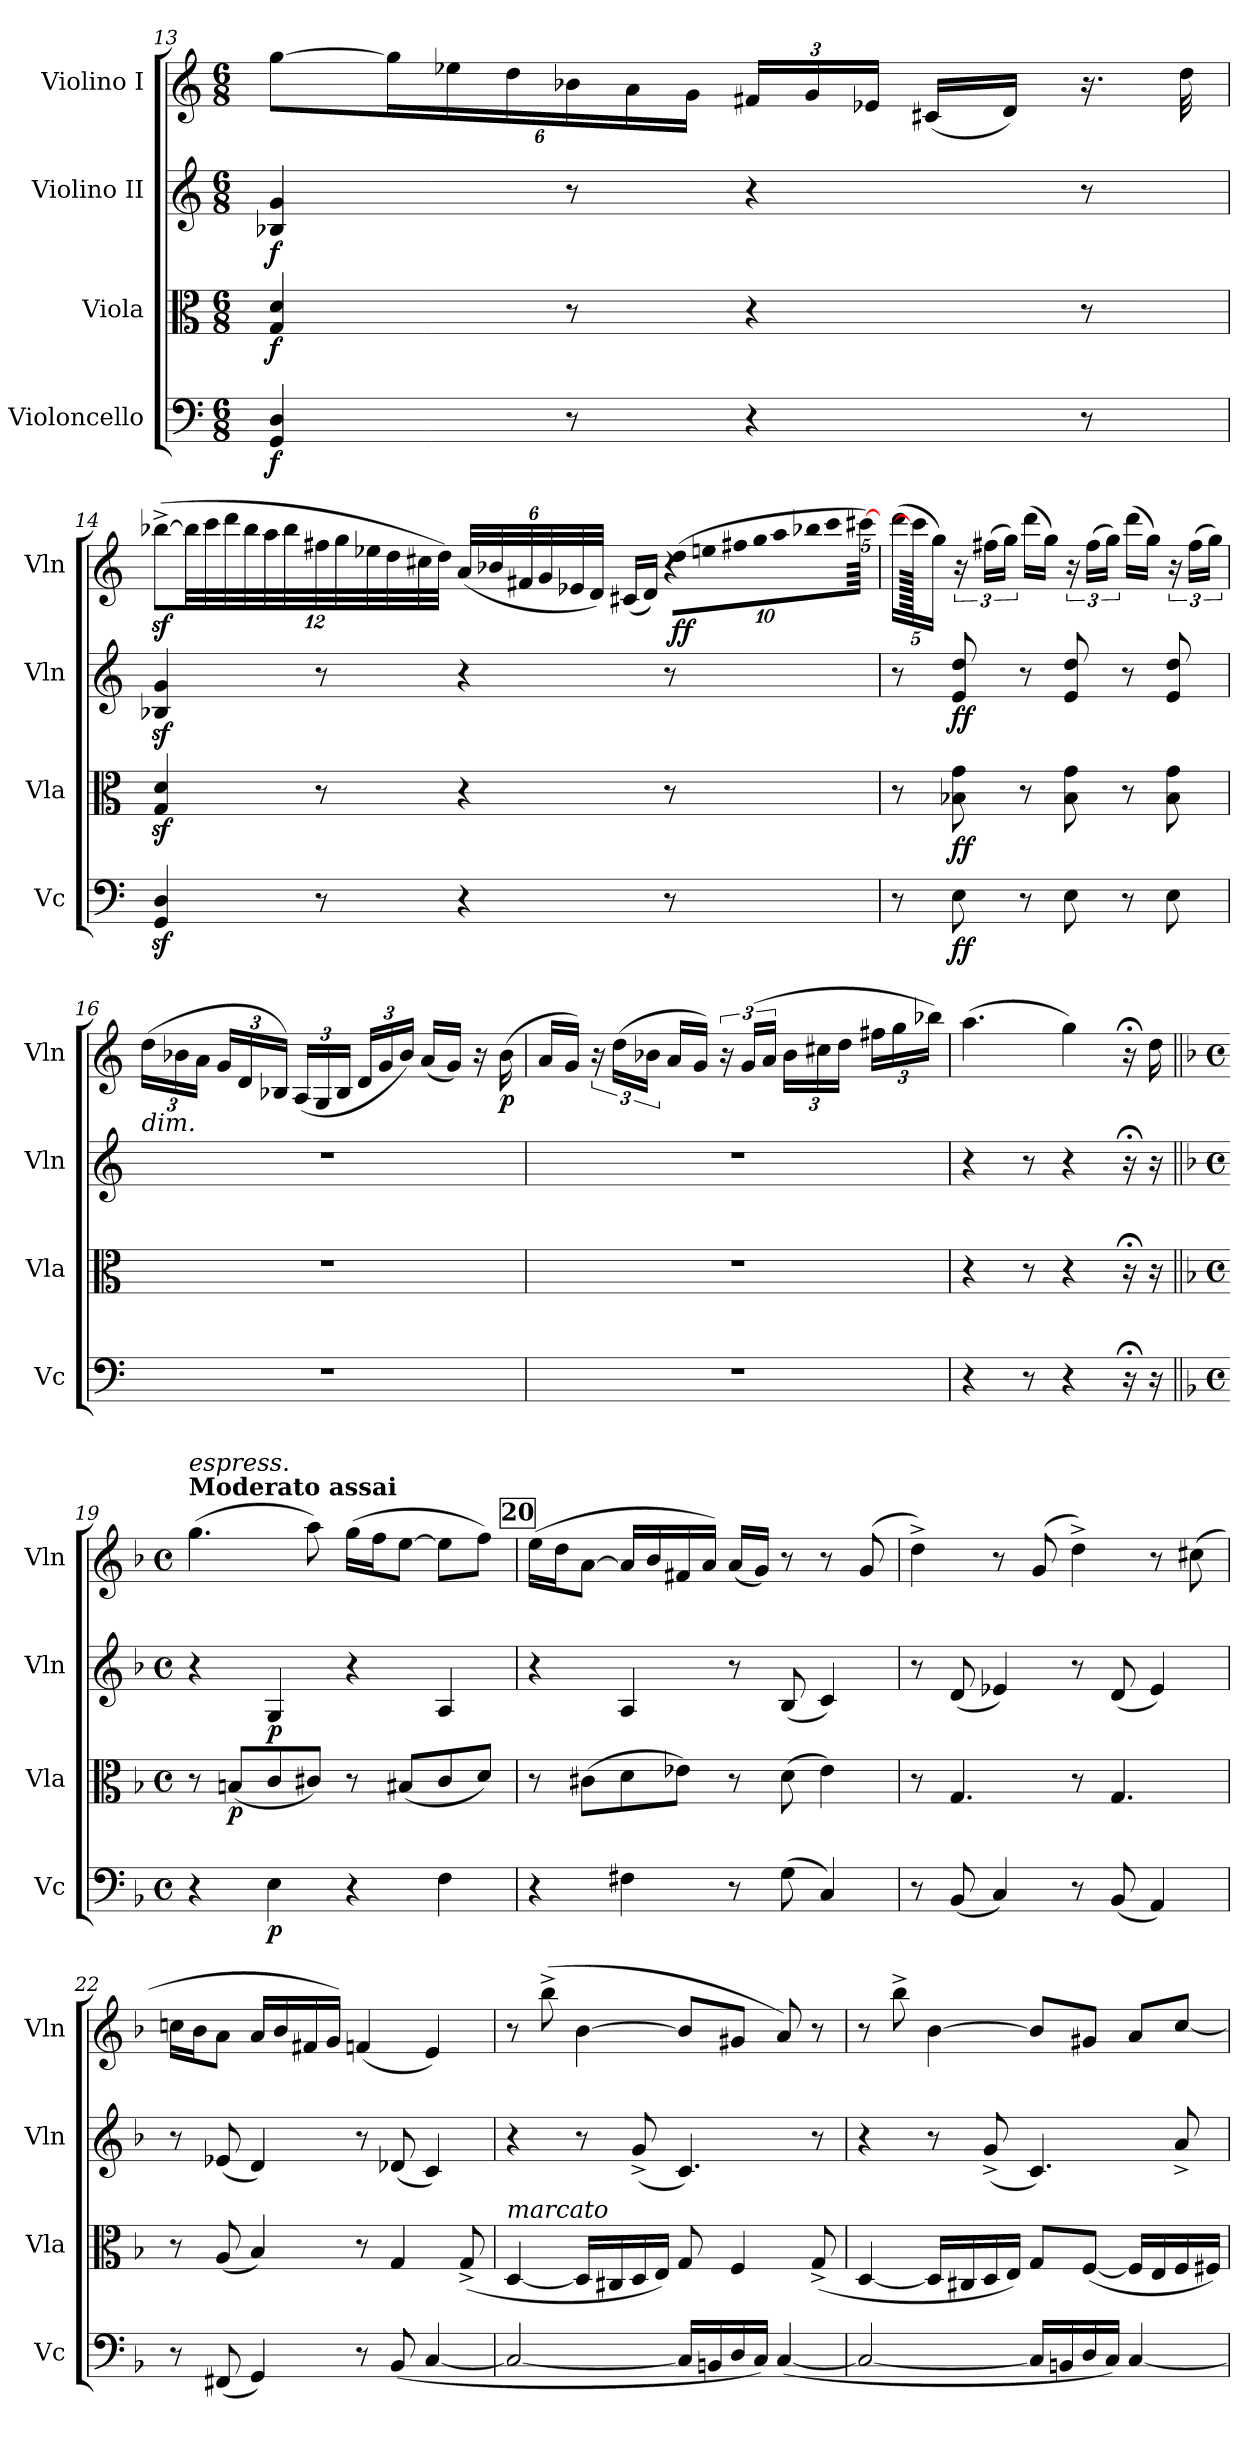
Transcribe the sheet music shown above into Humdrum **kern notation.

**kern	**dynam	**kern	**dynam	**kern	**dynam	**kern	**dynam
*part4	*part4	*part3	*part3	*part2	*part2	*part1	*part1
*staff4	*staff4	*staff3	*staff3	*staff2	*staff2	*staff1	*staff1
*I"Violoncello	*	*I"Viola	*	*I"Violino II	*	*I"Violino I	*
*I'Vc	*	*I'Vla	*	*I'Vln	*	*I'Vln	*
*clefF4	*	*clefC3	*	*clefG2	*	*clefG2	*
*k[]	*	*k[]	*	*k[]	*	*k[]	*
*M6/8	*	*M6/8	*	*M6/8	*	*M6/8	*
=13	=13	=13	=13	=13	=13	=13	=13
!	!LO:DY:b	!	!LO:DY:b	!	!LO:DY:b	!	!
4GG/ 4D/	f	4G/ 4d/	f	4B-X/ 4g/	f	[8gg\L	.
*	*	*	*	*	*	*Xbrackettup	*
.	.	.	.	.	.	24gg\L]	.
.	.	.	.	.	.	24ee-X\	.
.	.	.	.	.	.	24dd\	.
8r	.	8r	.	8r	.	24b-X\	.
.	.	.	.	.	.	24a\	.
.	.	.	.	.	.	24g\JJ	.
4r	.	4r	.	4r	.	24f#X/LL	.
.	.	.	.	.	.	24g/	.
.	.	.	.	.	.	24e-X/JJ	.
.	.	.	.	.	.	(<16c#X/LL	.
.	.	.	.	.	.	16d/JJ)	.
8r	.	8r	.	8r	.	16.r	.
.	.	.	.	.	.	32dd\	.
=14	=14	=14	=14	=14	=14	=14	=14
4GG/z< 4D/z<	.	4G/z< 4d/z<	.	4B-X/z< 4g/z<	.	(>[8bb-Xz<^\L	.
.	.	.	.	.	.	48bb-\LL]	.
.	.	.	.	.	.	48ccc\	.
.	.	.	.	.	.	48ddd\	.
.	.	.	.	.	.	48bb-\	.
.	.	.	.	.	.	48aa\	.
.	.	.	.	.	.	48bb-\	.
8r	.	8r	.	8r	.	48ff#X\	.
.	.	.	.	.	.	48gg\	.
.	.	.	.	.	.	48ee-X\	.
.	.	.	.	.	.	48dd\	.
.	.	.	.	.	.	48cc#X\	.
.	.	.	.	.	.	48dd\JJJ)	.
4r	.	4r	.	4r	.	(<48a/LLL	.
.	.	.	.	.	.	48b-X/	.
.	.	.	.	.	.	48f#X/	.
.	.	.	.	.	.	48g/	.
.	.	.	.	.	.	48e-X/	.
.	.	.	.	.	.	48d/JJJ)	.
.	.	.	.	.	.	(<16c#X/LL	.
.	.	.	.	.	.	16d/JJ)	.
!	!	!	!	!	!	!LO:N:vis=64	!
8r	.	8r	.	8r	.	640%9r	.
!	!	!	!	!	!	!LO:N:vis=64	!LO:DY:b
.	.	.	.	.	.	(>640%9dd\LLLL	ff
!	!	!	!	!	!	!LO:N:vis=64	!
.	.	.	.	.	.	640%9een\	.
!	!	!	!	!	!	!LO:N:vis=64	!
.	.	.	.	.	.	640%9ff#X\	.
!	!	!	!	!	!	!LO:N:vis=64	!
.	.	.	.	.	.	640%9gg\	.
!	!	!	!	!	!	!LO:N:vis=64	!
.	.	.	.	.	.	640%9aa\	.
!	!	!	!	!	!	!LO:N:vis=64	!
.	.	.	.	.	.	640%9bb-X\	.
!	!	!	!	!	!	!LO:N:vis=64	!
.	.	.	.	.	.	640%9ccc\	.
.	.	.	.	.	.	[80ccc#X\JJJJ)	.
!!LO:LB:g=z
=15	=15	=15	=15	=15	=15	=15	=15
8r	.	8r	.	8r	.	(>16ddd\LL	.
.	.	.	.	.	.	640ccc#\JJJJ]	.
.	.	.	.	.	.	16gg\JJ)	.
!	!LO:DY:b	!	!LO:DY:b	!	!LO:DY:b	!	!
8E\	ff	8B-X\ 8g\	ff	8e/ 8dd/	ff	.	.
*	*	*	*	*	*	*brackettup	*
.	.	.	.	.	.	24r	.
.	.	.	.	.	.	(>24ff#X\LL	.
.	.	.	.	.	.	24gg\JJ)	.
8r	.	8r	.	8r	.	.	.
.	.	.	.	.	.	(>16ddd\LL	.
.	.	.	.	.	.	16gg\JJ)	.
8E\	.	8B-\ 8g\	.	8e/ 8dd/	.	.	.
.	.	.	.	.	.	24r	.
.	.	.	.	.	.	(>24ff#\LL	.
.	.	.	.	.	.	24gg\JJ)	.
8r	.	8r	.	8r	.	.	.
.	.	.	.	.	.	(>16ddd\LL	.
.	.	.	.	.	.	16gg\JJ)	.
8E\	.	8B-\ 8g\	.	8e/ 8dd/	.	.	.
.	.	.	.	.	.	24r	.
.	.	.	.	.	.	(>24ff#\LL	.
.	.	.	.	.	.	24gg\JJ)	.
640ryy	.	640ryy	.	640ryy	.	.	.
=16	=16	=16	=16	=16	=16	=16	=16
*	*	*	*	*	*	*Xbrackettup	*
!	!	!	!	!	!	!LO:TX:b:i:t=dim.	!
2.r	.	2.r	.	2.r	.	(>24dd\LL	.
.	.	.	.	.	.	24b-X\	.
.	.	.	.	.	.	24a\JJ	.
.	.	.	.	.	.	24g/LL	.
.	.	.	.	.	.	24d/	.
.	.	.	.	.	.	24B-X/JJ)	.
.	.	.	.	.	.	(<24A/LL	.
.	.	.	.	.	.	24G/	.
.	.	.	.	.	.	24B-/JJ	.
.	.	.	.	.	.	24d/LL	.
.	.	.	.	.	.	24g/	.
.	.	.	.	.	.	24b-/JJ)	.
.	.	.	.	.	.	(<16a/LL	.
.	.	.	.	.	.	16g/JJ)	.
.	.	.	.	.	.	16r	.
!	!	!	!	!	!	!	!LO:DY:b
.	.	.	.	.	.	(>16b-\	p
=17	=17	=17	=17	=17	=17	=17	=17
2.r	.	2.r	.	2.r	.	16a/LL	.
.	.	.	.	.	.	16g/JJ)	.
*	*	*	*	*	*	*brackettup	*
.	.	.	.	.	.	24r	.
.	.	.	.	.	.	(>24dd\LL	.
.	.	.	.	.	.	24b-X\JJ	.
.	.	.	.	.	.	16a/LL	.
.	.	.	.	.	.	16g/JJ)	.
.	.	.	.	.	.	24r	.
.	.	.	.	.	.	(>24g/LL	.
.	.	.	.	.	.	24a/JJ	.
*	*	*	*	*	*	*Xbrackettup	*
.	.	.	.	.	.	24b-\LL	.
.	.	.	.	.	.	24cc#X\	.
.	.	.	.	.	.	24dd\JJ	.
.	.	.	.	.	.	24ff#X\LL	.
.	.	.	.	.	.	24gg\	.
.	.	.	.	.	.	24bb-X\JJ)	.
=18	=18	=18	=18	=18	=18	=18	=18
4r	.	4r	.	4r	.	(>4.aa\	.
8r	.	8r	.	8r	.	.	.
4r	.	4r	.	4r	.	4gg\)	.
16r;<	.	16r;<	.	16r;<	.	16r;<	.
16r	.	16r	.	16r	.	16dd\	.
!!LO:PB:g=z
=19||	=19||	=19||	=19||	=19||	=19||	=19||	=19||
*k[b-]	*	*k[b-]	*	*k[b-]	*	*k[b-]	*
*M4/4	*	*M4/4	*	*M4/4	*	*M4/4	*
*met(c)	*	*met(c)	*	*met(c)	*	*met(c)	*
*	*	*	*	*	*	*MM80	*
!	!	!	!	!	!	!LO:TX:a:B:t=Moderato assai	!
!	!	!	!	!	!	!LO:TX:a:i:t=espress.	!
4r	.	8r	.	4r	.	(>4.gg\	.
!	!	!	!LO:DY:b	!	!	!	!
.	.	(<8Bn/L	p	.	.	.	.
!	!LO:DY:b	!	!	!	!LO:DY:b	!	!
4E\	p	8c/	.	4G/	p	.	.
.	.	8c#X/J)	.	.	.	8aa\)	.
4r	.	8r	.	4r	.	(>16gg\LL	.
.	.	.	.	.	.	16ff\J	.
.	.	(<8B#X/L	.	.	.	[8ee\J	.
4F\	.	8c#/	.	4A/	.	8ee\L]	.
.	.	8d/J)	.	.	.	8ff\J)	.
!!LO:REH:place=s1:a:B:fs=14:t=20
=20	=20	=20	=20	=20	=20	=20	=20
4r	.	8r	.	4r	.	(<16ee\LL	.
.	.	.	.	.	.	16dd\J	.
.	.	(>8c#X\L	.	.	.	[8a\J	.
4F#X\	.	8d\	.	4A/	.	16a/LL]	.
.	.	.	.	.	.	16b-/	.
.	.	8e-X\J)	.	.	.	16f#X/	.
.	.	.	.	.	.	16a/JJ)	.
8r	.	8r	.	8r	.	(<16a/LL	.
.	.	.	.	.	.	16g/JJ)	.
(>8G\	.	(>8d\	.	(<8B-/	.	8r	.
4C/)	.	4e-\)	.	4c/)	.	8r	.
.	.	.	.	.	.	(<8g/	.
=21	=21	=21	=21	=21	=21	=21	=21
8r	.	8r	.	8r	.	4dd^\)	.
(<8BB-/	.	4.G/	.	(<8d/	.	.	.
4C/)	.	.	.	4e-X/)	.	8r	.
.	.	.	.	.	.	(>8g/	.
8r	.	8r	.	8r	.	4dd^\)	.
(<8BB-/	.	4.G/	.	(<8d/	.	.	.
4AA/)	.	.	.	4e-/)	.	8r	.
.	.	.	.	.	.	(<8cc#X\	.
=22	=22	=22	=22	=22	=22	=22	=22
8r	.	8r	.	8r	.	16ccn\LL	.
.	.	.	.	.	.	16b-\J	.
(<8FF#X/	.	(<8A/	.	(<8e-X/	.	8a\J	.
4GG/)	.	4B-/)	.	4d/)	.	16a/LL	.
.	.	.	.	.	.	16b-/	.
.	.	.	.	.	.	16f#X/	.
.	.	.	.	.	.	16g/JJ)	.
8r	.	8r	.	8r	.	(<4fn/	.
(<8BB-/	.	4G/	.	(<8d-X/	.	.	.
[4C/	.	.	.	4c/)	.	4e/)	.
.	.	(<8G^/	.	.	.	.	.
=23	=23	=23	=23	=23	=23	=23	=23
!	!	!LO:TX:a:i:t=marcato	!	!	!	!	!
2C/_	.	[4D/	.	4r	.	8r	.
.	.	.	.	.	.	(>8bb-^\	.
.	.	16D/LL]	.	8r	.	[4b-\	.
.	.	16C#X/	.	.	.	.	.
.	.	16D/	.	(<8g^/	.	.	.
.	.	16E/JJ)	.	.	.	.	.
16C/LL]	.	8G/	.	4.c/)	.	8b-/L]	.
16BBn/	.	.	.	.	.	.	.
16D/	.	4F/	.	.	.	8g#X/J	.
16C/JJ)	.	.	.	.	.	.	.
(<[4C/	.	.	.	.	.	8a/)	.
.	.	(<8G^/	.	8r	.	8r	.
!!LO:LB:g=z
=24	=24	=24	=24	=24	=24	=24	=24
2C/_	.	[4D/	.	4r	.	8r	.
.	.	.	.	.	.	8bb-^\	.
.	.	16D/LL]	.	8r	.	[4b-\	.
.	.	16C#X/	.	.	.	.	.
.	.	16D/	.	(<8g^/	.	.	.
.	.	16E/JJ)	.	.	.	.	.
16C/LL]	.	8G/L	.	4.c/)	.	8b-/L]	.
16BBn/	.	.	.	.	.	.	.
16D/	.	(<[8F/J	.	.	.	8g#X/J	.
16C/JJ)	.	.	.	.	.	.	.
[4C/	.	16F/LL]	.	.	.	8a/L	.
.	.	16E/	.	.	.	.	.
.	.	16F/	.	8a^/	.	[8cc/J	.
.	.	16F#X/JJ)	.	.	.	.	.
=	=	=	=	=	=	=	=
*-	*-	*-	*-	*-	*-	*-	*-
